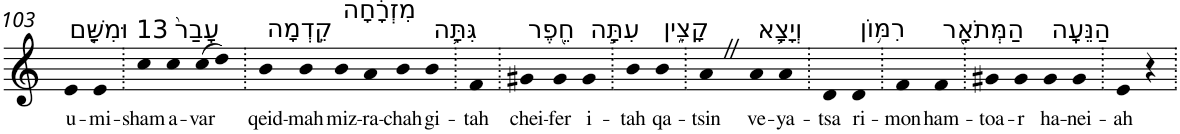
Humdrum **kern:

**kern	**text
*part1	*part1
*staff1	*staff1
*I"Piano	*
*I'Pno	*
!!LO:PB:g=z
*clefG2	*
*k[]	*
=103	=103
!LO:TX:a:t=13 וּמִשָּׁ֤ם	!
!	!LO:LY:b
4e	u-
!	!LO:LY:b
4e	-mi-
=104.	=104.
!	!LO:LY:b
4cc	-sham
!LO:TX:a:t=עָבַר֙	!
!	!LO:LY:b
4cc	a-
!	!LO:LY:b
(>8cc	-var
8dd)	.
=105.	=105.
!LO:TX:a:t=קֵ֣דְמָה	!
!	!LO:LY:b
4b	qeid-
!	!LO:LY:b
4b	-mah
!LO:TX:a:t=מִזְרָ֔חָה	!
!	!LO:LY:b
4b	miz-
!	!LO:LY:b
4a	-ra-
!	!LO:LY:b
4b	-chah
!LO:TX:a:t=גִּתָּ֥ה	!
!	!LO:LY:b
4b	gi-
=106.	=106.
!	!LO:LY:b
4f	-tah
=107.	=107.
!LO:TX:a:t=חֵ֖פֶר	!
!	!LO:LY:b
4g#X	chei-
!	!LO:LY:b
4g#	-fer
!LO:TX:a:t=עִתָּ֣ה	!
!	!LO:LY:b
4g#	i-
=108.	=108.
!	!LO:LY:b
4b	-tah
!LO:TX:a:t=קָצִ֑ין	!
!	!LO:LY:b
4b	qa-
=109.	=109.
!	!LO:LY:b
4aZ	-tsin
!LO:TX:a:t=וְיָצָ֛א	!
!	!LO:LY:b
4a	ve-
!	!LO:LY:b
4a	-ya-
=110.	=110.
!	!LO:LY:b
4d	-tsa
!LO:TX:a:t=רִמּ֥וֹן	!
!	!LO:LY:b
4d	ri-
=111.	=111.
!	!LO:LY:b
4f	-mon
!LO:TX:a:t=הַמְּתֹאָ֖ר	!
!	!LO:LY:b
4f	ham-
=112.	=112.
!	!LO:LY:b
4g#X	-toa-
!	!LO:LY:b
4g#	-r
!LO:TX:a:t=הַנֵּעָֽה	!
!	!LO:LY:b
4g#	ha-
!	!LO:LY:b
4g#	-nei-
=113.	=113.
!	!LO:LY:b
4e	-ah
4r	.
=.	=.
*-	*-
